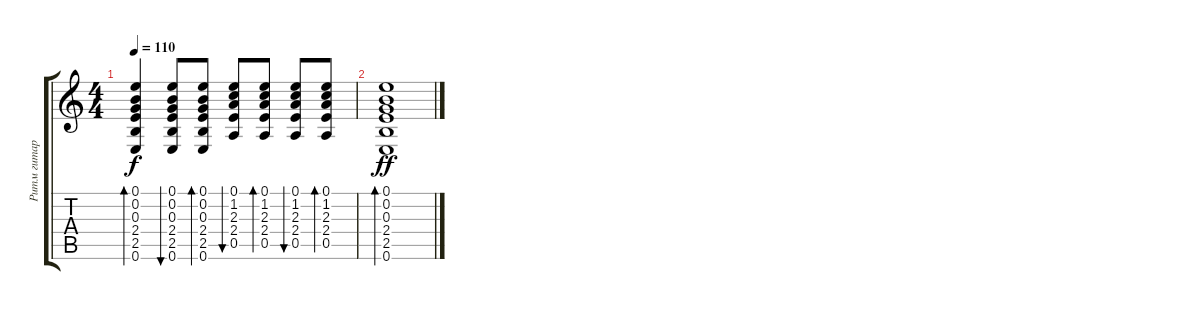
\track ("Ритм гитара " "Ритм гитар") {instrument acousticguitarsteel}
\staff {score tabs}
\tuning (E4 B3 G3 D3 A2 E2) {hide}
\ts (4 4)
\tempo 110
\clef g2
\ks c
(0.1 0.2 0.3 2.4 2.5 0.6).4{bd 30 dy f} (0.1 0.2 0.3 2.4 2.5 0.6).8{bu 30} (0.1 0.2 0.3 2.4 2.5 0.6).8{bd 30} (0.1 1.2 2.3 2.4 0.5).8{bu 30} (0.1 1.2 2.3 2.4 0.5).8{bd 30} (0.1 1.2 2.3 2.4 0.5).8{bu 30} (0.1 1.2 2.3 2.4 0.5).8{bd 30} |
(0.1 0.2 0.3 2.4 2.5 0.6).1{bd 240 dy ff}
